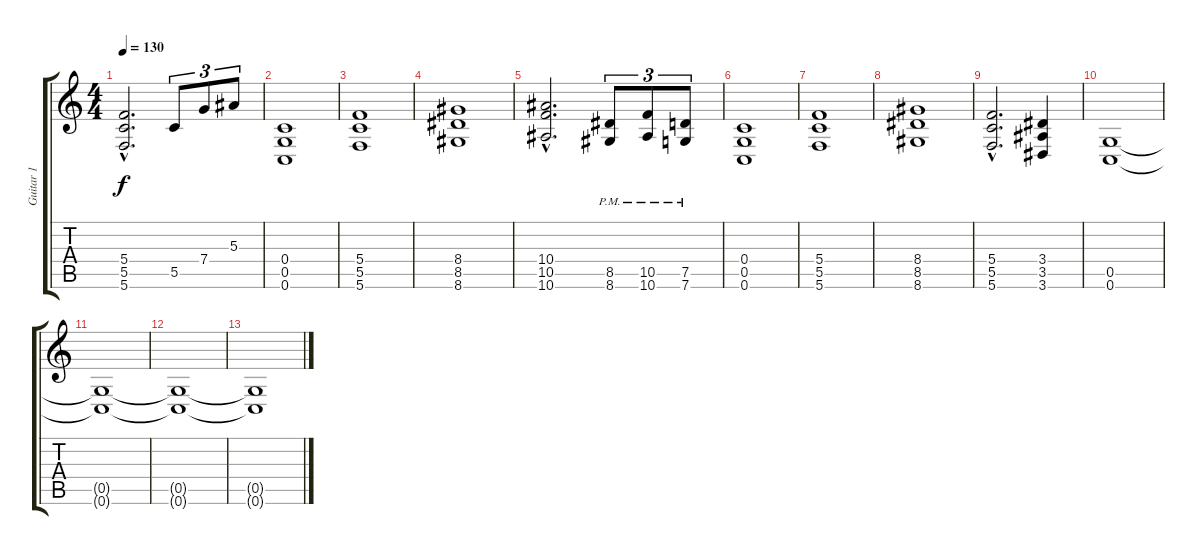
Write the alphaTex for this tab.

\track ("Guitar 1" "Guitar 1") {instrument distortionguitar}
\staff {score tabs}
\tuning (D4 A3 F3 C3 G2 C2) {hide}
\ts (4 4)
\tempo 130
\clef g2
\ks c
(5.4{hac} 5.5{hac} 5.6{hac}).2{d dy f} 5.5.8{tu (3 2)} 7.4.8{tu (3 2)} 5.3.8{tu (3 2)} |
(0.4 0.5 0.6).1{volume 14 instrument distortionguitar} |
(5.4 5.5 5.6).1 |
(8.4 8.5 8.6).1 |
(10.4{hac} 10.5{hac} 10.6{hac}).2{d} (8.5{pm} 8.6{pm}).8{tu (3 2)} (10.5{pm} 10.6{pm}).8{tu (3 2)} (7.5{pm} 7.6{pm}).8{tu (3 2)} |
(0.4 0.5 0.6).1 |
(5.4 5.5 5.6).1 |
(8.4 8.5 8.6).1 |
(5.4{hac} 5.5{hac} 5.6{hac}).2{d} (3.4 3.5 3.6).4 |
(0.5 0.6).1 |
(0.5{t} 0.6{t}).1 |
(0.5{t} 0.6{t}).1 |
(0.5{t} 0.6{t}).1
